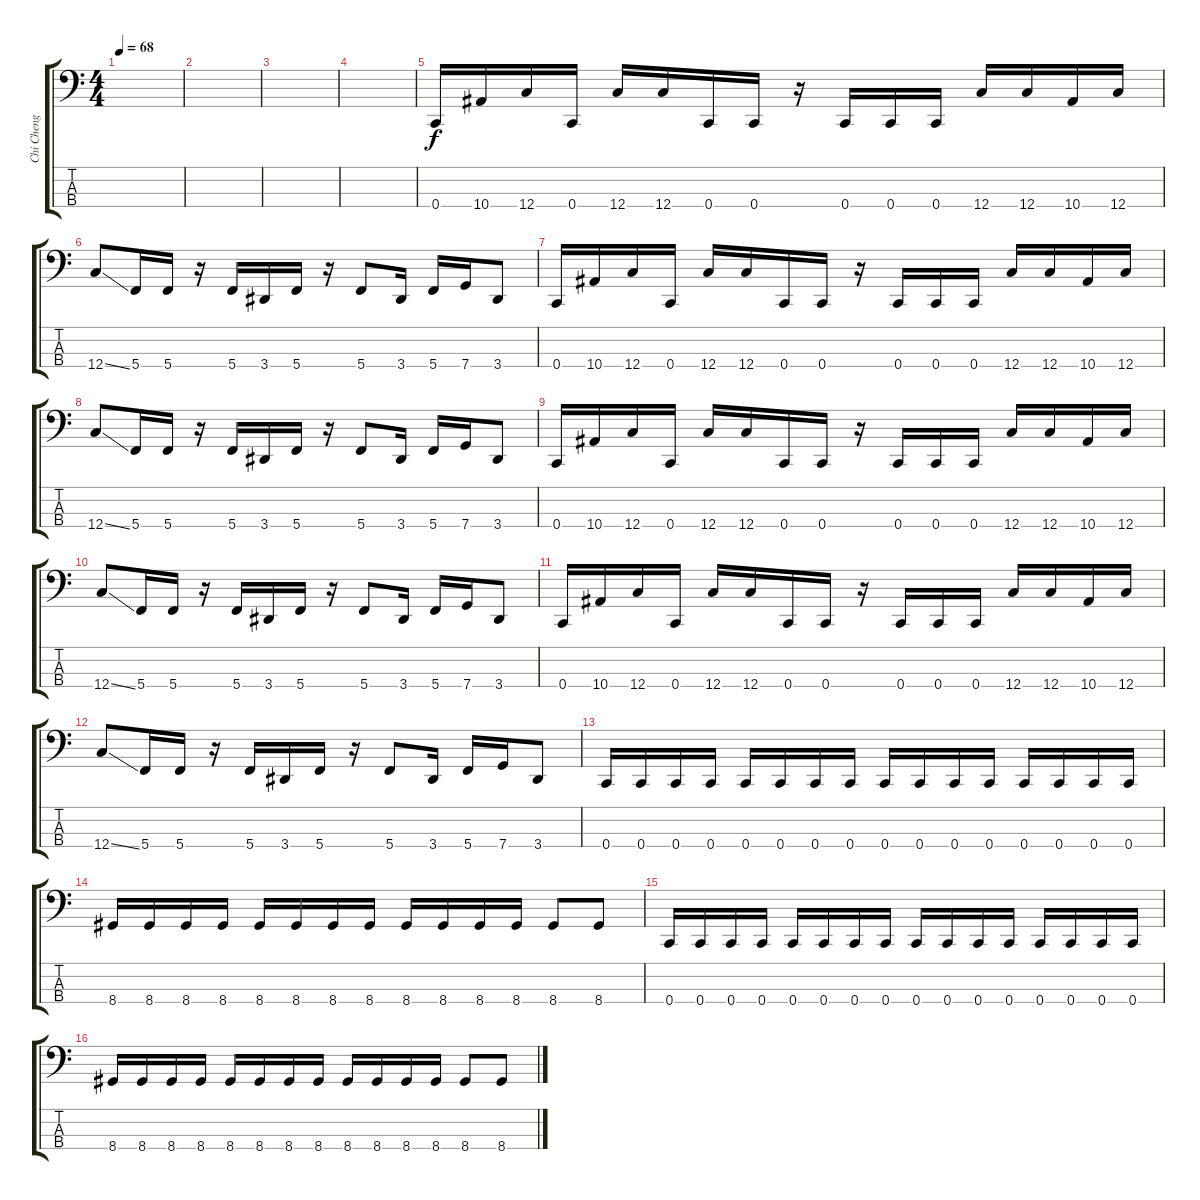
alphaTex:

\track ("Chi Cheng" "Chi Cheng") {instrument acousticbass}
\staff {score tabs}
\tuning (F2 C2 G1 C1) {hide}
\ts (4 4)
\tempo 68
\clef f4
\ks c
|
|
|
|
0.4.16 10.4.16 12.4.16 0.4.16 12.4.16 12.4.16 0.4.16 0.4.16 r.16 0.4.16 0.4.16 0.4.16 12.4.16 12.4.16 10.4.16 12.4.16 |
12.4{ss}.8 5.4.16 5.4.16 r.16 5.4.16 3.4.16 5.4.16 r.16 5.4.8 3.4.16 5.4.16 7.4.16 3.4.8 |
0.4.16 10.4.16 12.4.16 0.4.16 12.4.16 12.4.16 0.4.16 0.4.16 r.16 0.4.16 0.4.16 0.4.16 12.4.16 12.4.16 10.4.16 12.4.16 |
12.4{ss}.8 5.4.16 5.4.16 r.16 5.4.16 3.4.16 5.4.16 r.16 5.4.8 3.4.16 5.4.16 7.4.16 3.4.8 |
0.4.16 10.4.16 12.4.16 0.4.16 12.4.16 12.4.16 0.4.16 0.4.16 r.16 0.4.16 0.4.16 0.4.16 12.4.16 12.4.16 10.4.16 12.4.16 |
12.4{ss}.8 5.4.16 5.4.16 r.16 5.4.16 3.4.16 5.4.16 r.16 5.4.8 3.4.16 5.4.16 7.4.16 3.4.8 |
0.4.16 10.4.16 12.4.16 0.4.16 12.4.16 12.4.16 0.4.16 0.4.16 r.16 0.4.16 0.4.16 0.4.16 12.4.16 12.4.16 10.4.16 12.4.16 |
12.4{ss}.8 5.4.16 5.4.16 r.16 5.4.16 3.4.16 5.4.16 r.16 5.4.8 3.4.16 5.4.16 7.4.16 3.4.8 |
0.4.16 0.4.16 0.4.16 0.4.16 0.4.16 0.4.16 0.4.16 0.4.16 0.4.16 0.4.16 0.4.16 0.4.16 0.4.16 0.4.16 0.4.16 0.4.16 |
8.4.16 8.4.16 8.4.16 8.4.16 8.4.16 8.4.16 8.4.16 8.4.16 8.4.16 8.4.16 8.4.16 8.4.16 8.4.8 8.4.8 |
0.4.16 0.4.16 0.4.16 0.4.16 0.4.16 0.4.16 0.4.16 0.4.16 0.4.16 0.4.16 0.4.16 0.4.16 0.4.16 0.4.16 0.4.16 0.4.16 |
8.4.16 8.4.16 8.4.16 8.4.16 8.4.16 8.4.16 8.4.16 8.4.16 8.4.16 8.4.16 8.4.16 8.4.16 8.4.8 8.4.8
